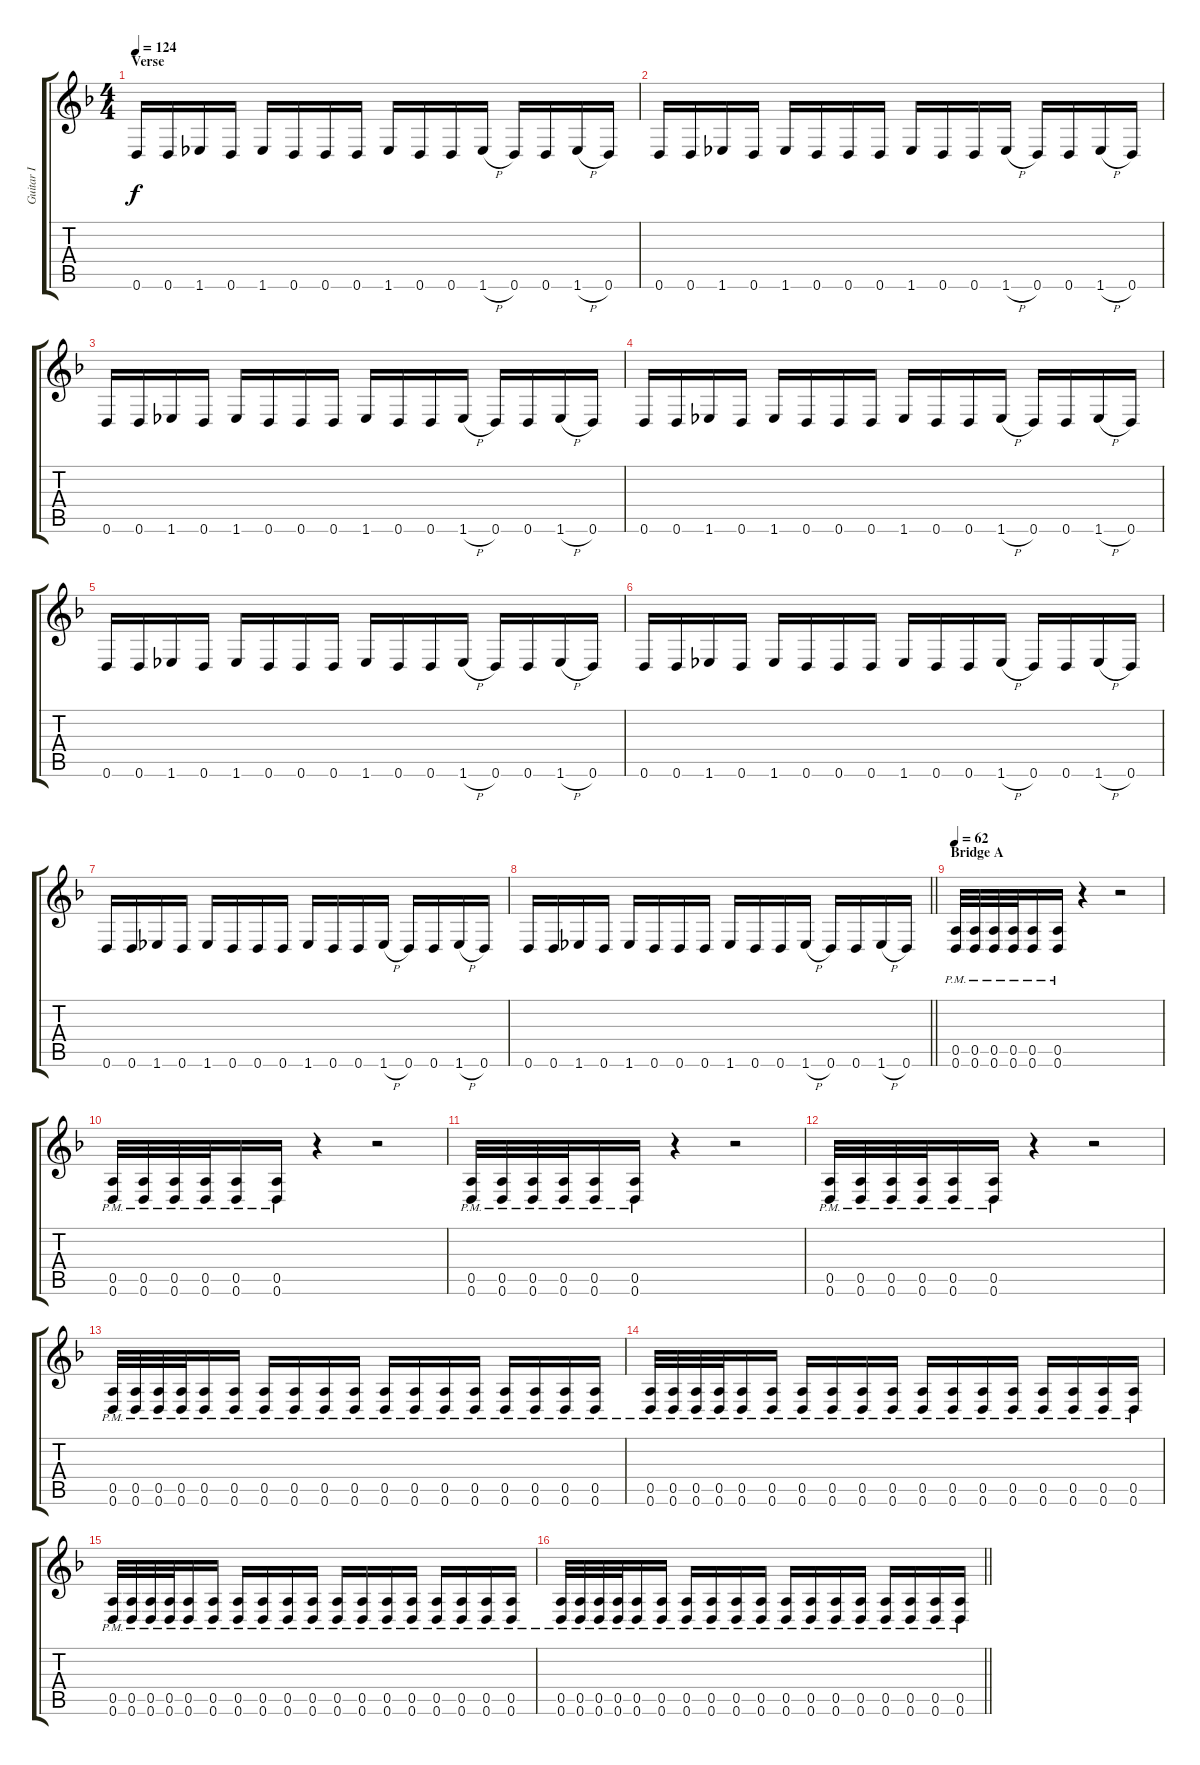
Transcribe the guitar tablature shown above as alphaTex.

\track ("Guitar I" "Guitar I") {instrument distortionguitar}
\staff {score tabs}
\tuning (E4 B3 G3 D3 A2 D2) {hide}
\ts (4 4)
\section ("" "Verse")
\tempo 124
\clef g2
\ks dminor
0.6.16{dy f volume 16 balance 8} 0.6.16 1.6.16 0.6.16 1.6.16 0.6.16 0.6.16 0.6.16 1.6.16 0.6.16 0.6.16 1.6{h}.16 0.6.16 0.6.16 1.6{h}.16 0.6.16 |
0.6.16 0.6.16 1.6.16 0.6.16 1.6.16 0.6.16 0.6.16 0.6.16 1.6.16 0.6.16 0.6.16 1.6{h}.16 0.6.16 0.6.16 1.6{h}.16 0.6.16 |
0.6.16 0.6.16 1.6.16 0.6.16 1.6.16 0.6.16 0.6.16 0.6.16 1.6.16 0.6.16 0.6.16 1.6{h}.16 0.6.16 0.6.16 1.6{h}.16 0.6.16 |
0.6.16 0.6.16 1.6.16 0.6.16 1.6.16 0.6.16 0.6.16 0.6.16 1.6.16 0.6.16 0.6.16 1.6{h}.16 0.6.16 0.6.16 1.6{h}.16 0.6.16 |
0.6.16 0.6.16 1.6.16 0.6.16 1.6.16 0.6.16 0.6.16 0.6.16 1.6.16 0.6.16 0.6.16 1.6{h}.16 0.6.16 0.6.16 1.6{h}.16 0.6.16 |
0.6.16 0.6.16 1.6.16 0.6.16 1.6.16 0.6.16 0.6.16 0.6.16 1.6.16 0.6.16 0.6.16 1.6{h}.16 0.6.16 0.6.16 1.6{h}.16 0.6.16 |
0.6.16 0.6.16 1.6.16 0.6.16 1.6.16 0.6.16 0.6.16 0.6.16 1.6.16 0.6.16 0.6.16 1.6{h}.16 0.6.16 0.6.16 1.6{h}.16 0.6.16 |
\barLineRight lightlight
0.6.16 0.6.16 1.6.16 0.6.16 1.6.16 0.6.16 0.6.16 0.6.16 1.6.16 0.6.16 0.6.16 1.6{h}.16 0.6.16 0.6.16 1.6{h}.16 0.6.16 |
\section ("" "Bridge A")
\tempo 62
(0.5{pm} 0.6{pm}).32{balance 3} (0.5{pm} 0.6{pm}).32 (0.5{pm} 0.6{pm}).32 (0.5{pm} 0.6{pm}).32 (0.5{pm} 0.6{pm}).16 (0.5{pm} 0.6{pm}).16 r.4 r.2 |
(0.5{pm} 0.6{pm}).32 (0.5{pm} 0.6{pm}).32 (0.5{pm} 0.6{pm}).32 (0.5{pm} 0.6{pm}).32 (0.5{pm} 0.6{pm}).16 (0.5{pm} 0.6{pm}).16 r.4 r.2 |
(0.5{pm} 0.6{pm}).32 (0.5{pm} 0.6{pm}).32 (0.5{pm} 0.6{pm}).32 (0.5{pm} 0.6{pm}).32 (0.5{pm} 0.6{pm}).16 (0.5{pm} 0.6{pm}).16 r.4 r.2 |
(0.5{pm} 0.6{pm}).32 (0.5{pm} 0.6{pm}).32 (0.5{pm} 0.6{pm}).32 (0.5{pm} 0.6{pm}).32 (0.5{pm} 0.6{pm}).16 (0.5{pm} 0.6{pm}).16 r.4 r.2 |
(0.5{pm} 0.6{pm}).32 (0.5{pm} 0.6{pm}).32 (0.5{pm} 0.6{pm}).32 (0.5{pm} 0.6{pm}).32 (0.5{pm} 0.6{pm}).16 (0.5{pm} 0.6{pm}).16 (0.5{pm} 0.6{pm}).16 (0.5{pm} 0.6{pm}).16 (0.5{pm} 0.6{pm}).16 (0.5{pm} 0.6{pm}).16 (0.5{pm} 0.6{pm}).16 (0.5{pm} 0.6{pm}).16 (0.5{pm} 0.6{pm}).16 (0.5{pm} 0.6{pm}).16 (0.5{pm} 0.6{pm}).16 (0.5{pm} 0.6{pm}).16 (0.5{pm} 0.6{pm}).16 (0.5{pm} 0.6{pm}).16 |
(0.5{pm} 0.6{pm}).32 (0.5{pm} 0.6{pm}).32 (0.5{pm} 0.6{pm}).32 (0.5{pm} 0.6{pm}).32 (0.5{pm} 0.6{pm}).16 (0.5{pm} 0.6{pm}).16 (0.5{pm} 0.6{pm}).16 (0.5{pm} 0.6{pm}).16 (0.5{pm} 0.6{pm}).16 (0.5{pm} 0.6{pm}).16 (0.5{pm} 0.6{pm}).16 (0.5{pm} 0.6{pm}).16 (0.5{pm} 0.6{pm}).16 (0.5{pm} 0.6{pm}).16 (0.5{pm} 0.6{pm}).16 (0.5{pm} 0.6{pm}).16 (0.5{pm} 0.6{pm}).16 (0.5{pm} 0.6{pm}).16 |
(0.5{pm} 0.6{pm}).32 (0.5{pm} 0.6{pm}).32 (0.5{pm} 0.6{pm}).32 (0.5{pm} 0.6{pm}).32 (0.5{pm} 0.6{pm}).16 (0.5{pm} 0.6{pm}).16 (0.5{pm} 0.6{pm}).16 (0.5{pm} 0.6{pm}).16 (0.5{pm} 0.6{pm}).16 (0.5{pm} 0.6{pm}).16 (0.5{pm} 0.6{pm}).16 (0.5{pm} 0.6{pm}).16 (0.5{pm} 0.6{pm}).16 (0.5{pm} 0.6{pm}).16 (0.5{pm} 0.6{pm}).16 (0.5{pm} 0.6{pm}).16 (0.5{pm} 0.6{pm}).16 (0.5{pm} 0.6{pm}).16 |
\barLineRight lightlight
(0.5{pm} 0.6{pm}).32 (0.5{pm} 0.6{pm}).32 (0.5{pm} 0.6{pm}).32 (0.5{pm} 0.6{pm}).32 (0.5{pm} 0.6{pm}).16 (0.5{pm} 0.6{pm}).16 (0.5{pm} 0.6{pm}).16 (0.5{pm} 0.6{pm}).16 (0.5{pm} 0.6{pm}).16 (0.5{pm} 0.6{pm}).16 (0.5{pm} 0.6{pm}).16 (0.5{pm} 0.6{pm}).16 (0.5{pm} 0.6{pm}).16 (0.5{pm} 0.6{pm}).16 (0.5{pm} 0.6{pm}).16 (0.5{pm} 0.6{pm}).16 (0.5{pm} 0.6{pm}).16 (0.5{pm} 0.6{pm}).16
